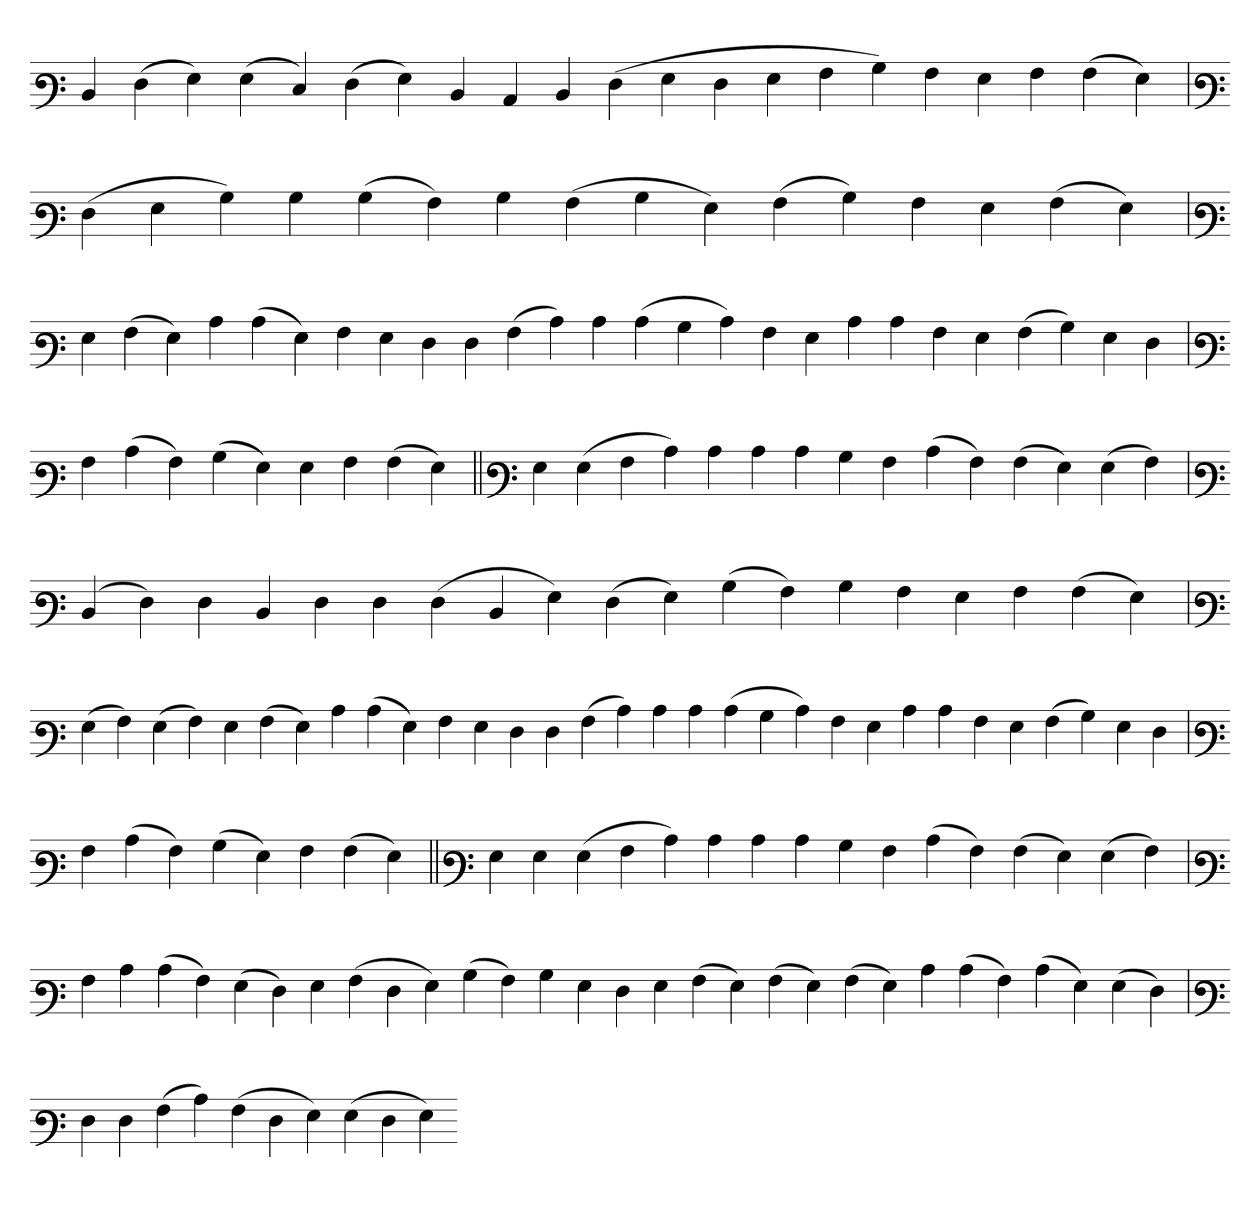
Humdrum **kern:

**kern
*part1
*staff1
*clefF3
=
4D
(4F
4G)
(4G
4E)
(4F
4G)
4D
4C
4D
(4F
4G
4F
4G
4A
4B)
4A
4G
4A
(4A
4G)
=`
*clefF3
(4F
4G
4B)
4B
(4B
4A)
4B
(4A
4B
4G)
(4A
4B)
4A
4G
(4A
4G)
='
*clefF3
4G
(4A
4G)
4c
(4c
4G)
4A
4G
4F
4F
(4A
4c)
4c
(4c
4B
4c)
4A
4G
4c
4c
4A
4G
(4A
4B)
4G
4F
=`
*clefF3
4A
(4c
4A)
(4B
4G)
4G
4A
(4A
4G)
=||
*clefF3
4G
(4G
4A
4c)
4c
4c
4c
4B
4A
(4c
4A)
(4A
4G)
(4G
4A)
=`
*clefF3
(4D
4F)
4F
4D
4F
4F
(4F
4D
4G)
(4F
4G)
(4B
4A)
4B
4A
4G
4A
(4A
4G)
=
*clefF3
(4G
4A)
(4G
4A)
4G
(4A
4G)
4c
(4c
4G)
4A
4G
4F
4F
(4A
4c)
4c
4c
(4c
4B
4c)
4A
4G
4c
4c
4A
4G
(4A
4B)
4G
4F
=`
*clefF3
4A
(4c
4A)
(4B
4G)
4A
(4A
4G)
=||
*clefF3
4G
4G
(4G
4A
4c)
4c
4c
4c
4B
4A
(4c
4A)
(4A
4G)
(4G
4A)
=`
*clefF3
4A
4c
(4c
4A)
(4G
4F)
4G
(4A
4F
4G)
(4B
4A)
4B
4G
4F
4G
(4A
4G)
(4A
4G)
(4A
4G)
4c
(4c
4A)
(4c
4G)
(4G
4F)
=
*clefF3
4F
4F
(4A
4c)
(4A
4F
4G)
(4G
4F
4G)
=-
*-
